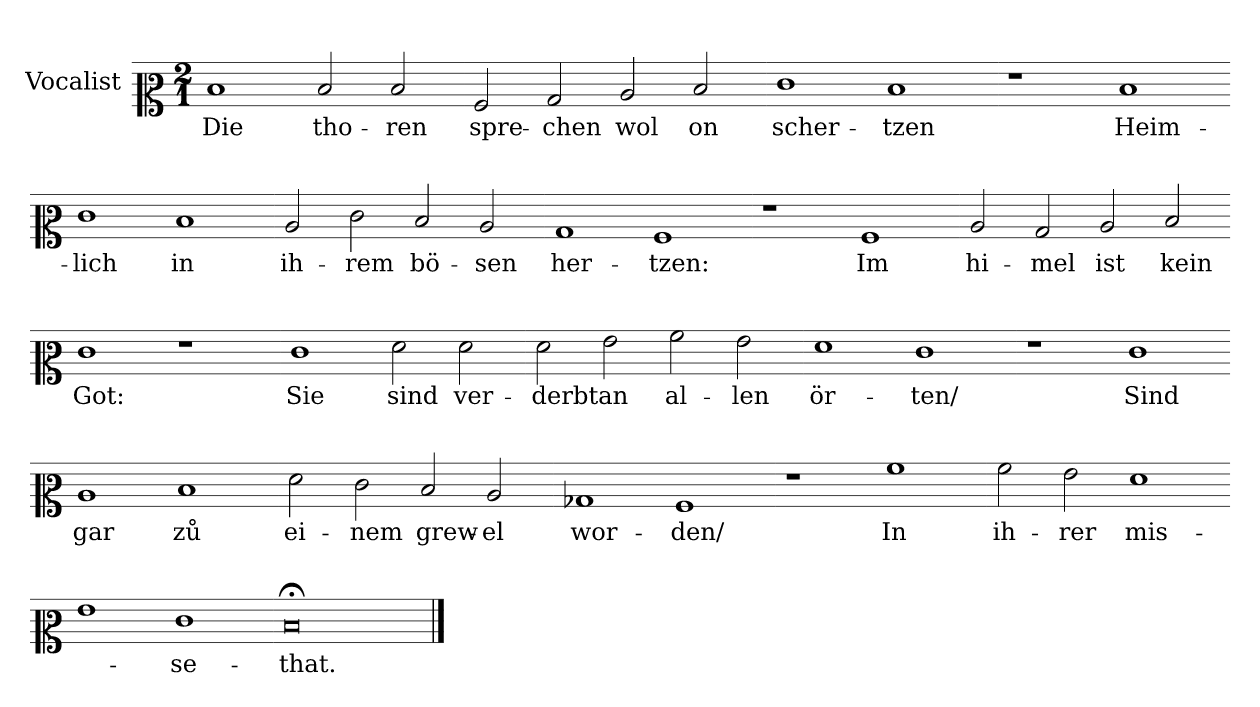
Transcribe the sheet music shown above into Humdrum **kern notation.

**kern	**text
*part1	*part1
*staff1	*staff1
*I"Vocalist	*
*clefC2	*
*k[]	*
*M2/1	*
*MM180	*
=	=
1d	Die
2d	tho-
2d	-ren
=-	=-
2A	spre-
2B	-chen
2c	wol
2d	on
=-	=-
1e	scher-
1d	-tzen
=-	=-
1r	.
1d	Heim-
=-	=-
1e	-lich
1d	in
=-	=-
2c	ih-
2e	-rem
2d	bö-
2c	-sen
=-	=-
1B	her-
1A	-tzen:
=-	=-
1r	.
1A	Im
=-	=-
2c	hi-
2B	-mel
2c	ist
2d	kein
=-	=-
1e	Got:
1r	.
=-	=-
1e	Sie
2f	sind
2f	ver-
=-	=-
2f	derbt
2g	an
2a	al-
2g	-len
=-	=-
1f	ör-
1e	-ten/
=-	=-
1r	.
1e	Sind
=-	=-
1c	gar
1d	zů
=-	=-
2f	ei-
2e	-nem
2d	grew-
2c	-el
=-	=-
1B-X	wor-
1A	-den/
=-	=-
1r	.
1a	In
=-	=-
2a	ih-
2g	-rer
1f	mis-
=-	=-
1g	.
1e	-se-
=-	=-
0d;<	-that.
==	==
*-	*-
